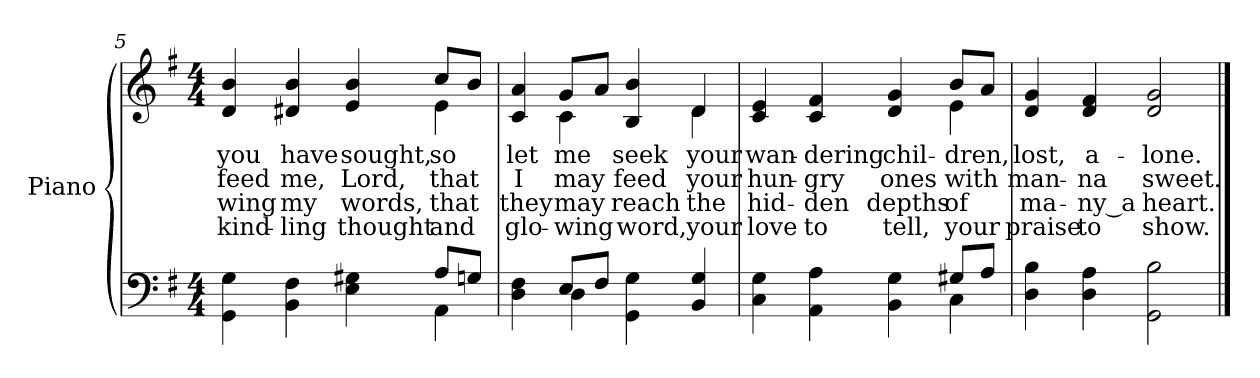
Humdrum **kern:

**kern	**kern	**text	**text	**text	**text
*part2	*part1	*part1	*part1	*part1	*part1
*staff2	*staff1	*staff1	*staff1	*staff1	*staff1
*I"Piano	*I"Piano	*	*	*	*
*I'Pno.	*I'Pno.	*	*	*	*
*clefF4	*clefG2	*	*	*	*
*k[f#]	*k[f#]	*	*	*	*
*G:	*G:	*	*	*	*
*M4/4	*M4/4	*	*	*	*
=5	=5	=5	=5	=5	=5
*^	*	*	*	*	*
!	!	!	!LO:LY:b:color=#000000	!LO:LY:b:color=#000000	!LO:LY:b:color=#000000	!LO:LY:b:color=#000000
*	*	*^	*	*	*	*
4GGi\ 4Gi	2.ryy	4di/ 4bi	2.ryy	you	feed	wing	kind-
!	!	!	!	!LO:LY:b:color=#000000	!LO:LY:b:color=#000000	!LO:LY:b:color=#000000	!LO:LY:b:color=#000000
4BBi\ 4F#i	.	4d#Xi/ 4bi	.	have	me,	-my	ling
!	!	!	!	!LO:LY:b:color=#000000	!LO:LY:b:color=#000000	!LO:LY:b:color=#000000	!LO:LY:b:color=#000000
4Ei\ 4G#Xi	.	4ei/ 4bi	.	sought,	Lord,	words,	thought
!	!	!	!	!LO:LY:b:color=#000000	!LO:LY:b:color=#000000	!LO:LY:b:color=#000000	!LO:LY:b:color=#000000
8Ai/L	4AAi\	8cci/L	4ei\	so	that	that	and
8Gni/J	.	8bi/J	.	.	.	.	.
!!LO:LB:g=z	!!
=6	=6	=6	=6	=6	=6	=6	=6
!	!	!	!	!LO:LY:b:color=#000000	!LO:LY:b:color=#000000	!LO:LY:b:color=#000000	!LO:LY:b:color=#000000
4Di\ 4F#i	4ryy	4ci/ 4ai	4ryy	let	I	they	glo-
!	!	!	!	!LO:LY:b:color=#000000	!LO:LY:b:color=#000000	!LO:LY:b:color=#000000	!LO:LY:b:color=#000000
8Ei/L	4Di\	8gi/L	4ci\	me	may	-may	wing
8F#i/J	.	8ai/J	.	.	.	.	.
!	!	!	!	!LO:LY:b:color=#000000	!LO:LY:b:color=#000000	!LO:LY:b:color=#000000	!LO:LY:b:color=#000000
4GGi\ 4Gi	2ryy	4Bi/ 4bi	4ryy	seek	feed	reach	word,
!	!	!	!	!LO:LY:b:color=#000000	!LO:LY:b:color=#000000	!LO:LY:b:color=#000000	!LO:LY:b:color=#000000
4BBi/ 4Gi	.	4di/	4di\	your	your	the	your
=7	=7	=7	=7	=7	=7	=7	=7
!	!	!	!	!LO:LY:b:color=#000000	!LO:LY:b:color=#000000	!LO:LY:b:color=#000000	!LO:LY:b:color=#000000
4Ci\ 4Gi	2.ryy	4ci/ 4ei	2.ryy	wan-	hun-	hid-	-love
!	!	!	!	!LO:LY:b:color=#000000	!LO:LY:b:color=#000000	!LO:LY:b:color=#000000	!LO:LY:b:color=#000000
4AAi\ 4Ai	.	4ci/ 4f#i	.	-dering	-gry	den	to
!	!	!	!	!LO:LY:b:color=#000000	!LO:LY:b:color=#000000	!LO:LY:b:color=#000000	!LO:LY:b:color=#000000
4BBi\ 4Gi	.	4di/ 4gi	.	chil-	ones	depths	tell,
!	!	!	!	!LO:LY:b:color=#000000	!LO:LY:b:color=#000000	!LO:LY:b:color=#000000	!LO:LY:b:color=#000000
8G#Xi/L	4Ci\	8bi/L	4ei\	-dren,	with	of	your
8Ai/J	.	8ai/J	.	.	.	.	.
*v	*v	*	*	*	*	*	*
*	*v	*v	*	*	*	*
=8	=8	=8	=8	=8	=8
!	!	!LO:LY:b:color=#000000	!LO:LY:b:color=#000000	!LO:LY:b:color=#000000	!LO:LY:b:color=#000000
4Di\ 4Bi	4di/ 4gi	lost,	man-	ma-	-praise
!	!	!LO:LY:b:color=#000000	!LO:LY:b:color=#000000	!LO:LY:b:color=#000000	!LO:LY:b:color=#000000
4Di\ 4Ai	4di/ 4f#i	a-	-na	ny_a	to
!	!	!LO:LY:b:color=#000000	!LO:LY:b:color=#000000	!LO:LY:b:color=#000000	!LO:LY:b:color=#000000
2GGi\ 2Bi	2di/ 2gi	-lone.	sweet.	heart.	show.
==	==	==	==	==	==
*-	*-	*-	*-	*-	*-
